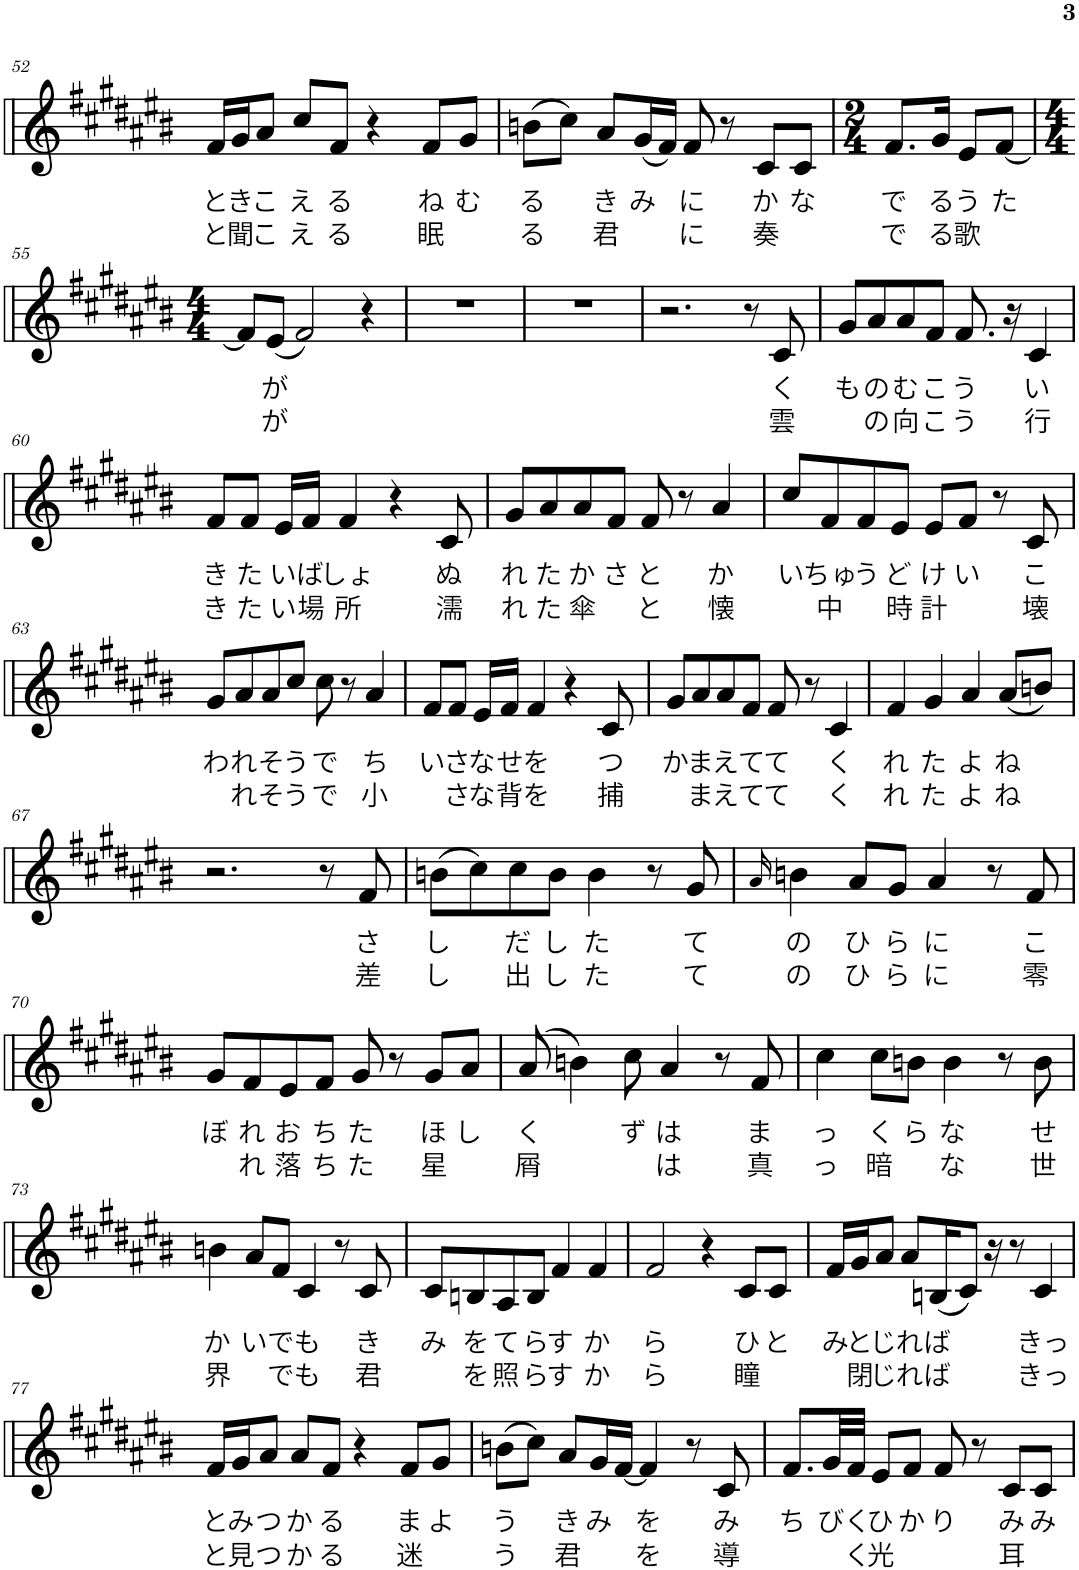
**kern	**text	**text
*part1	*part1	*part1
*staff1	*staff1	*staff1
*I"人声	*	*
!!LO:PB:g=z
*clefG2	*	*
*k[f#c#g#d#a#e#b#]	*	*
*M4/4	*	*
=52	=52	=52
!	!LO:LY:b	!LO:LY:b
16f#/LL	と	と
!	!LO:LY:b	!LO:LY:b
16g#/J	き	聞
!	!LO:LY:b	!LO:LY:b
8a#/J	こ	こ
!	!LO:LY:b	!LO:LY:b
8cc#/L	え	え
!	!LO:LY:b	!LO:LY:b
8f#/J	る	る
4r	.	.
!	!LO:LY:b	!LO:LY:b
8f#/L	ね	眠
!	!LO:LY:b	!
8g#/J	む	.
=53	=53	=53
!	!LO:LY:b	!LO:LY:b
(8bn\L	る	る
8cc#\J)	.	.
!	!LO:LY:b	!LO:LY:b
8a#/L	き	君
!	!LO:LY:b	!
(16g#/L	み	.
16f#/JJ)	.	.
!	!LO:LY:b	!LO:LY:b
8f#/	に	に
8r	.	.
!	!LO:LY:b	!LO:LY:b
8c#/L	か	奏
!	!LO:LY:b	!
8c#/J	な	.
=54	=54	=54
*M2/4	*	*
!	!LO:LY:b	!LO:LY:b
8.f#/L	で	で
!	!LO:LY:b	!LO:LY:b
16g#/Jk	る	る
!	!LO:LY:b	!LO:LY:b
8e#/L	う	歌
!	!LO:LY:b	!
[8f#/J	た	.
!!LO:LB:g=z
=55	=55	=55
*M4/4	*	*
8f#/L]	.	.
!	!LO:LY:b	!LO:LY:b
(8e#/J	が	が
2f#/)	.	.
4r	.	.
=56	=56	=56
1r	.	.
=57	=57	=57
1r	.	.
=58	=58	=58
2.r	.	.
8r	.	.
!	!LO:LY:b	!LO:LY:b
8c#/	く	雲
=59	=59	=59
!	!LO:LY:b	!
8g#/L	も	.
!	!LO:LY:b	!LO:LY:b
8a#/	の	の
!	!LO:LY:b	!LO:LY:b
8a#/	む	向
!	!LO:LY:b	!LO:LY:b
8f#/J	こ	こ
!	!LO:LY:b	!LO:LY:b
8.f#/	う	う
16r	.	.
!	!LO:LY:b	!LO:LY:b
4c#/	い	行
!!LO:LB:g=z
=60	=60	=60
!	!LO:LY:b	!LO:LY:b
8f#/L	き	き
!	!LO:LY:b	!LO:LY:b
8f#/J	た	た
!	!LO:LY:b	!LO:LY:b
16e#/LL	い	い
!	!LO:LY:b	!LO:LY:b
16f#/JJ	ば	場
!	!LO:LY:b	!LO:LY:b
4f#/	しょ	所
4r	.	.
!	!LO:LY:b	!LO:LY:b
8c#/	ぬ	濡
=61	=61	=61
!	!LO:LY:b	!LO:LY:b
8g#/L	れ	れ
!	!LO:LY:b	!LO:LY:b
8a#/	た	た
!	!LO:LY:b	!LO:LY:b
8a#/	か	傘
!	!LO:LY:b	!
8f#/J	さ	.
!	!LO:LY:b	!LO:LY:b
8f#/	と	と
8r	.	.
!	!LO:LY:b	!LO:LY:b
4a#/	か	懐
=62	=62	=62
!	!LO:LY:b	!
8cc#/L	い	.
!	!LO:LY:b	!LO:LY:b
8f#/	ちゅ	中
!	!LO:LY:b	!
8f#/	う	.
!	!LO:LY:b	!LO:LY:b
8e#/J	ど	時
!	!LO:LY:b	!LO:LY:b
8e#/L	け	計
!	!LO:LY:b	!
8f#/J	い	.
8r	.	.
!	!LO:LY:b	!LO:LY:b
8c#/	こ	壊
!!LO:LB:g=z
=63	=63	=63
!	!LO:LY:b	!
8g#/L	わ	.
!	!LO:LY:b	!LO:LY:b
8a#/	れ	れ
!	!LO:LY:b	!LO:LY:b
8a#/	そ	そ
!	!LO:LY:b	!LO:LY:b
8cc#/J	う	う
!	!LO:LY:b	!LO:LY:b
8cc#\	で	で
8r	.	.
!	!LO:LY:b	!LO:LY:b
4a#/	ち	小
=64	=64	=64
!	!LO:LY:b	!
8f#/L	い	.
!	!LO:LY:b	!LO:LY:b
8f#/J	さ	さ
!	!LO:LY:b	!LO:LY:b
16e#/LL	な	な
!	!LO:LY:b	!LO:LY:b
16f#/JJ	せ	背
!	!LO:LY:b	!LO:LY:b
4f#/	を	を
4r	.	.
!	!LO:LY:b	!LO:LY:b
8c#/	つ	捕
=65	=65	=65
!	!LO:LY:b	!
8g#/L	か	.
!	!LO:LY:b	!LO:LY:b
8a#/	ま	ま
!	!LO:LY:b	!LO:LY:b
8a#/	え	え
!	!LO:LY:b	!LO:LY:b
8f#/J	て	て
!	!LO:LY:b	!LO:LY:b
8f#/	て	て
8r	.	.
!	!LO:LY:b	!LO:LY:b
4c#/	く	く
=66	=66	=66
!	!LO:LY:b	!LO:LY:b
4f#/	れ	れ
!	!LO:LY:b	!LO:LY:b
4g#/	た	た
!	!LO:LY:b	!LO:LY:b
4a#/	よ	よ
!	!LO:LY:b	!LO:LY:b
(8a#/L	ね	ね
8bn/J)	.	.
!!LO:LB:g=z
=67	=67	=67
2.r	.	.
8r	.	.
!	!LO:LY:b	!LO:LY:b
8f#/	さ	差
=68	=68	=68
!	!LO:LY:b	!LO:LY:b
(8bn\L	し	し
8cc#\)	.	.
!	!LO:LY:b	!LO:LY:b
8cc#\	だ	出
!	!LO:LY:b	!LO:LY:b
8b\J	し	し
!	!LO:LY:b	!LO:LY:b
4b\	た	た
8r	.	.
!	!LO:LY:b	!LO:LY:b
8g#/	て	て
=69	=69	=69
16qa#/	.	.
!	!LO:LY:b	!LO:LY:b
4bn\	の	の
!	!LO:LY:b	!LO:LY:b
8a#/L	ひ	ひ
!	!LO:LY:b	!LO:LY:b
8g#/J	ら	ら
!	!LO:LY:b	!LO:LY:b
4a#/	に	に
8r	.	.
!	!LO:LY:b	!LO:LY:b
8f#/	こ	零
!!LO:LB:g=z
=70	=70	=70
!	!LO:LY:b	!
8g#/L	ぼ	.
!	!LO:LY:b	!LO:LY:b
8f#/	れ	れ
!	!LO:LY:b	!LO:LY:b
8e#/	お	落
!	!LO:LY:b	!LO:LY:b
8f#/J	ち	ち
!	!LO:LY:b	!LO:LY:b
8g#/	た	た
8r	.	.
!	!LO:LY:b	!LO:LY:b
8g#/L	ほ	星
!	!LO:LY:b	!
8a#/J	し	.
=71	=71	=71
!	!LO:LY:b	!LO:LY:b
(8a#/	く	屑
4bn\)	.	.
!	!LO:LY:b	!
8cc#\	ず	.
!	!LO:LY:b	!LO:LY:b
4a#/	は	は
8r	.	.
!	!LO:LY:b	!LO:LY:b
8f#/	ま	真
=72	=72	=72
!	!LO:LY:b	!LO:LY:b
4cc#\	っ	っ
!	!LO:LY:b	!LO:LY:b
8cc#\L	く	暗
!	!LO:LY:b	!
8bn\J	ら	.
!	!LO:LY:b	!LO:LY:b
4b\	な	な
8r	.	.
!	!LO:LY:b	!LO:LY:b
8b\	せ	世
!!LO:LB:g=z
=73	=73	=73
!	!LO:LY:b	!LO:LY:b
4bn\	か	界
!	!LO:LY:b	!
8a#/L	い	.
!	!LO:LY:b	!LO:LY:b
8f#/J	で	で
!	!LO:LY:b	!LO:LY:b
4c#/	も	も
8r	.	.
!	!LO:LY:b	!LO:LY:b
8c#/	き	君
=74	=74	=74
!	!LO:LY:b	!
8c#/L	み	.
!	!LO:LY:b	!LO:LY:b
8Bn/	を	を
!	!LO:LY:b	!LO:LY:b
8A#/	て	照
!	!LO:LY:b	!LO:LY:b
8B/J	ら	ら
!	!LO:LY:b	!LO:LY:b
4f#/	す	す
!	!LO:LY:b	!LO:LY:b
4f#/	か	か
=75	=75	=75
!	!LO:LY:b	!LO:LY:b
2f#/	ら	ら
4r	.	.
!	!LO:LY:b	!LO:LY:b
8c#/L	ひ	瞳
!	!LO:LY:b	!
8c#/J	と	.
=76	=76	=76
!	!LO:LY:b	!
16f#/LL	み	.
!	!LO:LY:b	!LO:LY:b
16g#/J	と	閉
!	!LO:LY:b	!LO:LY:b
8a#/J	じ	じ
!	!LO:LY:b	!LO:LY:b
8a#/L	れ	れ
!	!LO:LY:b	!LO:LY:b
(16Bn/K	ば	ば
8c#/J)	.	.
16r	.	.
8r	.	.
!	!LO:LY:b	!LO:LY:b
4c#/	きっ	きっ
!!LO:LB:g=z
=77	=77	=77
!	!LO:LY:b	!LO:LY:b
16f#/LL	と	と
!	!LO:LY:b	!LO:LY:b
16g#/J	み	見
!	!LO:LY:b	!LO:LY:b
8a#/J	つ	つ
!	!LO:LY:b	!LO:LY:b
8a#/L	か	か
!	!LO:LY:b	!LO:LY:b
8f#/J	る	る
4r	.	.
!	!LO:LY:b	!LO:LY:b
8f#/L	ま	迷
!	!LO:LY:b	!
8g#/J	よ	.
=78	=78	=78
!	!LO:LY:b	!LO:LY:b
(8bn\L	う	う
8cc#\J)	.	.
!	!LO:LY:b	!LO:LY:b
8a#/L	き	君
!	!LO:LY:b	!
16g#/L	み	.
[16f#/JJ	.	.
!	!LO:LY:b	!LO:LY:b
4f#/]	を	を
8r	.	.
!	!LO:LY:b	!LO:LY:b
8c#/	み	導
=79	=79	=79
!	!LO:LY:b	!
8.f#/L	ち	.
!	!LO:LY:b	!
32g#/LL	び	.
!	!LO:LY:b	!LO:LY:b
32f#/JJJ	く	く
!	!LO:LY:b	!LO:LY:b
8e#/L	ひ	光
!	!LO:LY:b	!
8f#/J	か	.
!	!LO:LY:b	!
8f#/	り	.
8r	.	.
!	!LO:LY:b	!LO:LY:b
8c#/L	み	耳
!	!LO:LY:b	!
8c#/J	み	.
=	=	=
*-	*-	*-
